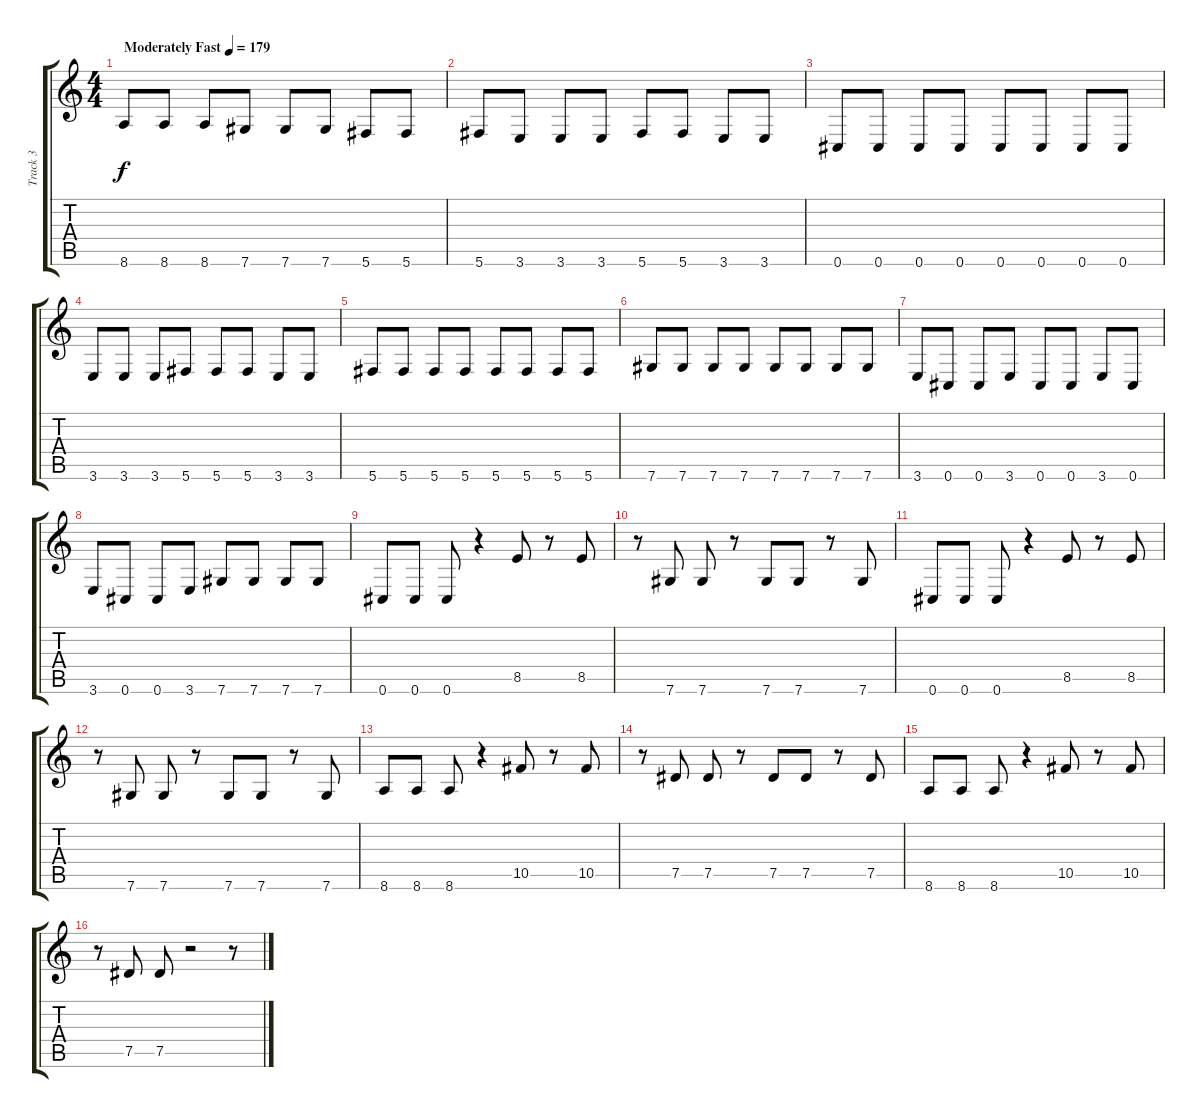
\track ("Track 3" "Track 3") {instrument distortionguitar}
\staff {score tabs}
\tuning (Eb4 Bb3 Gb3 Db3 Ab2 Db2) {hide}
\ts (4 4)
\tempo (179 "Moderately Fast")
\clef g2
\ks c
8.6.8{dy f instrument distortionguitar} 8.6.8 8.6.8 7.6.8 7.6.8 7.6.8 5.6.8 5.6.8 |
5.6.8 3.6.8 3.6.8 3.6.8 5.6.8 5.6.8 3.6.8 3.6.8 |
0.6.8 0.6.8 0.6.8 0.6.8 0.6.8 0.6.8 0.6.8 0.6.8 |
3.6.8 3.6.8 3.6.8 5.6.8 5.6.8 5.6.8 3.6.8 3.6.8 |
5.6.8 5.6.8 5.6.8 5.6.8 5.6.8 5.6.8 5.6.8 5.6.8 |
7.6.8 7.6.8 7.6.8 7.6.8 7.6.8 7.6.8 7.6.8 7.6.8 |
3.6.8 0.6.8 0.6.8 3.6.8 0.6.8 0.6.8 3.6.8 0.6.8 |
3.6.8 0.6.8 0.6.8 3.6.8 7.6.8 7.6.8 7.6.8 7.6.8 |
0.6.8 0.6.8 0.6.8 r.4 8.5.8 r.8 8.5.8 |
r.8 7.6.8 7.6.8 r.8 7.6.8 7.6.8 r.8 7.6.8 |
0.6.8 0.6.8 0.6.8 r.4 8.5.8 r.8 8.5.8 |
r.8 7.6.8 7.6.8 r.8 7.6.8 7.6.8 r.8 7.6.8 |
8.6.8 8.6.8 8.6.8 r.4 10.5.8 r.8 10.5.8 |
r.8 7.5.8 7.5.8 r.8 7.5.8 7.5.8 r.8 7.5.8 |
8.6.8 8.6.8 8.6.8 r.4 10.5.8 r.8 10.5.8 |
r.8 7.5.8 7.5.8 r.2 r.8
